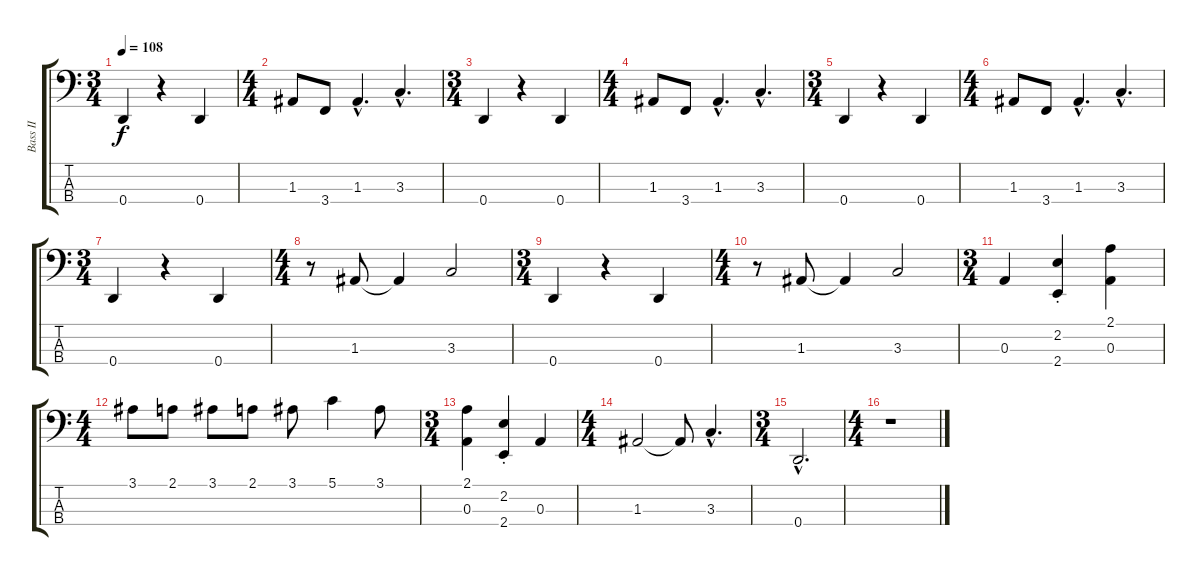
\track ("Bass II" "Bass II") {instrument electricbassfinger}
\staff {score tabs}
\tuning (G2 D2 A1 D1) {hide}
\ts (3 4)
\tempo 108
\clef f4
\ks c
0.4.4{dy f} r.4 0.4.4 |
\ts (4 4)
1.3.8 3.4.8 1.3{hac}.4{d} 3.3{hac}.4{d} |
\ts (3 4)
0.4.4 r.4 0.4.4 |
\ts (4 4)
1.3.8 3.4.8 1.3{hac}.4{d} 3.3{hac}.4{d} |
\ts (3 4)
0.4.4 r.4 0.4.4 |
\ts (4 4)
1.3.8 3.4.8 1.3{hac}.4{d} 3.3{hac}.4{d} |
\ts (3 4)
0.4.4 r.4 0.4.4 |
\ts (4 4)
r.8 1.3.8 1.3{t}.4 3.3.2 |
\ts (3 4)
0.4.4 r.4 0.4.4 |
\ts (4 4)
r.8 1.3.8 1.3{t}.4 3.3.2 |
\ts (3 4)
0.3.4 (2.2{st} 2.4{st}).4 (2.1 0.3).4 |
\ts (4 4)
3.1.8 2.1.8 3.1.8 2.1.8 3.1.8 5.1.4 3.1.8 |
\ts (3 4)
(2.1 0.3).4 (2.2{st} 2.4{st}).4 0.3.4 |
\ts (4 4)
1.3.2 1.3{t}.8 3.3{hac}.4{d} |
\ts (3 4)
0.4{hac}.2{d} |
\ts (4 4)
r.1
